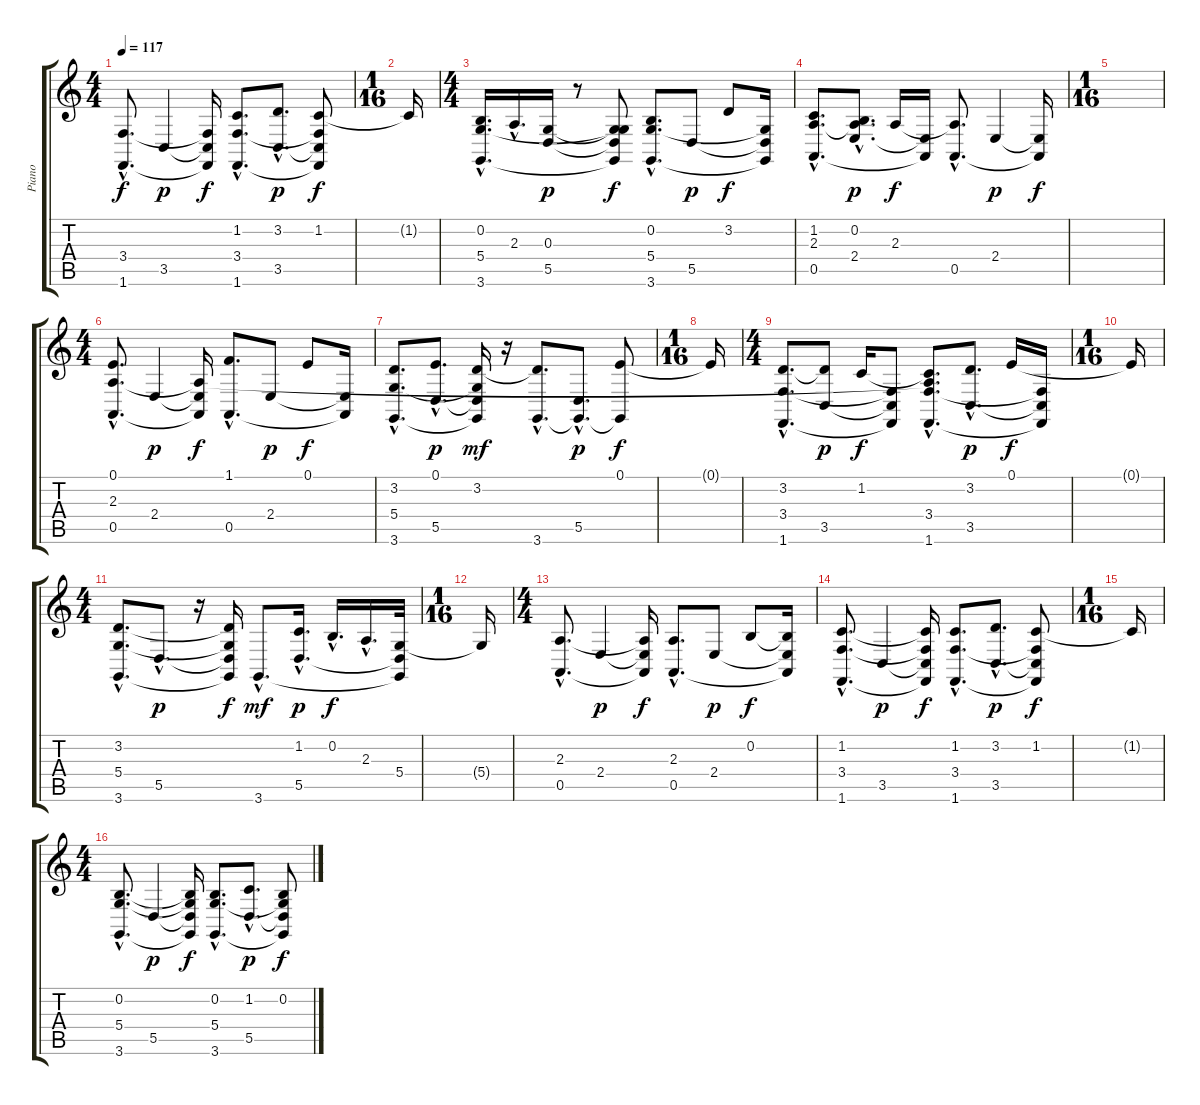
\track ("Piano" "Piano") {instrument brightacousticpiano}
\staff {score tabs}
\tuning (E4 B3 G3 D3 A2 E2) {hide}
\ts (4 4)
\tempo 117
\clef g2
\ks c
(3.4{hac} 1.6{hac}).8{d dy f} 3.5.4{dy p} (3.4{t} 3.5{t} 1.6{t}).16{dy f} (1.2{hac} 3.4{hac} 1.6{hac}).8{d} (3.2{hac} 3.5{hac}).8{d dy p} (1.2 3.4{t} 3.5{t} 1.6{t}).8{dy f} |
\ts (1 16)
1.2{t}.16 |
\ts (4 4)
(0.2{hac} 5.4{hac} 3.6{hac}).16{d} 2.3{hac}.16{d} (0.3 5.5).16{dy p} r.8 (0.3{t} 5.4{t} 5.5{t} 3.6{t}).8{dy f} (0.2{hac} 5.4{hac} 3.6{hac}).8{d} 5.5.8{dy p} 3.2.8{dy f} (5.4{t} 5.5{t} 3.6{t}).16 |
(1.2{hac} 2.3{hac} 0.5{hac}).8{d} (0.2{hac} 2.3{hac t} 2.4{hac}).8{d dy p} 2.3.16{dy f} (2.4{t} 0.5{t}).16 (2.3{hac t} 0.5{hac}).8{d} 2.4.4{dy p} (2.4{t} 0.5{t}).16{dy f} |
\ts (1 16)
|
\ts (4 4)
(0.1{hac} 2.3{hac} 0.5{hac}).8{d} 2.4.4{dy p} (2.3{t} 2.4{t} 0.5{t}).16{dy f} (1.1{hac} 0.5{hac}).8{d} 2.4.8{dy p} 0.1.8{dy f} (2.4{t} 0.5{t}).16 |
(3.2{hac} 5.4{hac} 3.6{hac}).8{d} (0.1{hac} 5.5{hac}).8{d dy p} (3.2 5.4{t} 5.5{t} 3.6{t}).16{dy mf} r.16 (3.2{hac t} 3.6{hac}).8{d} (5.5{hac} 3.6{hac t}).8{d dy p} (0.1 3.6{t}).8{dy f} |
\ts (1 16)
0.1{t}.16 |
\ts (4 4)
(3.2{hac} 3.4{hac} 1.6{hac}).8{d} (3.2{t} 3.5).8{dy p} 1.2.16{dy f} (3.4{t} 3.5{t} 1.6{t}).8 (1.2{hac t} 2.3{hac t} 3.4{hac} 1.6{hac}).8{d} (3.2{hac} 3.5{hac}).8{d dy p} 0.1.16{dy f} (3.4{t} 3.5{t} 1.6{t}).16 |
\ts (1 16)
0.1{t}.16 |
\ts (4 4)
(3.2{hac} 5.4{hac} 3.6{hac}).8{d} 5.5{hac}.8{d dy p} r.16 (3.2{t} 5.4{t} 5.5{t} 3.6{t}).16{dy f} 3.6{hac}.8{d dy mf} (1.2{hac} 5.5{hac}).16{d dy p} 0.2{hac}.16{d dy f} 2.3{hac}.16{d} (5.4 5.5{t} 3.6{t}).32 |
\ts (1 16)
5.4{t}.16 |
\ts (4 4)
(2.3{hac} 0.5{hac}).8{d} 2.4.4{dy p} (2.3{t} 2.4{t} 0.5{t}).16{dy f} (2.3{hac} 0.5{hac}).8{d} 2.4.8{dy p} 0.2.8{dy f} (0.2{t} 2.4{t} 0.5{t}).16 |
(1.2{hac} 3.4{hac} 1.6{hac}).8{d} 3.5.4{dy p} (1.2{t} 3.4{t} 3.5{t} 1.6{t}).16{dy f} (1.2{hac} 3.4{hac} 1.6{hac}).8{d} (3.2{hac} 3.5{hac}).8{d dy p} (1.2 3.4{t} 3.5{t} 1.6{t}).8{dy f} |
\ts (1 16)
1.2{t}.16 |
\ts (4 4)
(0.2{hac} 5.4{hac} 3.6{hac}).8{d} 5.5.4{dy p} (0.2{t} 5.4{t} 5.5{t} 3.6{t}).16{dy f} (0.2{hac} 5.4{hac} 3.6{hac}).8{d} (1.2{hac} 5.5{hac}).8{d dy p} (0.2 5.4{t} 5.5{t} 3.6{t}).8{dy f}
